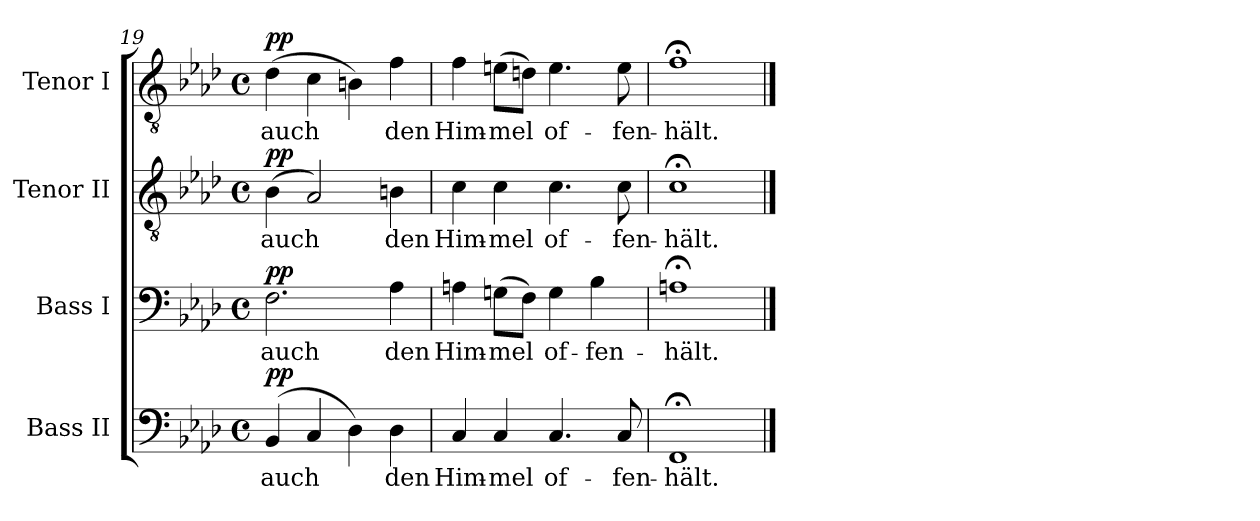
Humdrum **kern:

**kern	**text	**dynam	**kern	**text	**dynam	**kern	**text	**dynam	**kern	**text	**dynam
*part4	*part4	*part4	*part3	*part3	*part3	*part2	*part2	*part2	*part1	*part1	*part1
*staff4	*staff4	*staff4	*staff3	*staff3	*staff3	*staff2	*staff2	*staff2	*staff1	*staff1	*staff1
*I"Bass II	*	*	*I"Bass I	*	*	*I"Tenor II	*	*	*I"Tenor I	*	*
*I'B.	*	*	*I'B.	*	*	*I'T.	*	*	*I'T.	*	*
*clefF4	*	*	*clefF4	*	*	*clefGv2	*	*	*clefGv2	*	*
*	*	*	*	*	*	*ITrd7c12	*	*	*ITrd7c12	*	*
*k[b-e-a-d-]	*	*	*k[b-e-a-d-]	*	*	*k[b-e-a-d-]	*	*	*k[b-e-a-d-]	*	*
*A-:	*	*	*A-:	*	*	*A-:	*	*	*A-:	*	*
*M4/4	*	*	*M4/4	*	*	*M4/4	*	*	*M4/4	*	*
*met(c)	*	*	*met(c)	*	*	*met(c)	*	*	*met(c)	*	*
=19	=19	=19	=19	=19	=19	=19	=19	=19	=19	=19	=19
!	!LO:LY:b:color=#000000	!	!	!	!	!	!	!	!	!	!
!	!	!	!	!LO:LY:b:color=#000000	!	!	!	!	!	!	!
!	!	!	!	!	!	!	!LO:LY:b:color=#000000	!	!	!	!
!	!	!	!	!	!	!	!	!	!	!LO:LY:b:color=#000000	!
(4BB-i/	auch	pp	2.Fi\	auch	pp	(4BB-i\	auch	pp	(4D-i\	auch	pp
4Ci/	.	.	.	.	.	2AA-i/)	.	.	4Ci\	.	.
4D-i\)	.	.	.	.	.	.	.	.	4BBni\)	.	.
!	!LO:LY:b:color=#000000	!	!	!	!	!	!	!	!	!	!
!	!	!	!	!LO:LY:b:color=#000000	!	!	!	!	!	!	!
!	!	!	!	!	!	!	!LO:LY:b:color=#000000	!	!	!	!
!	!	!	!	!	!	!	!	!	!	!LO:LY:b:color=#000000	!
4D-i\	den	.	4A-i\	den	.	4BBni\	den	.	4Fi\	den	.
=20	=20	=20	=20	=20	=20	=20	=20	=20	=20	=20	=20
!	!LO:LY:b:color=#000000	!	!	!	!	!	!	!	!	!	!
!	!	!	!	!LO:LY:b:color=#000000	!	!	!	!	!	!	!
!	!	!	!	!	!	!	!LO:LY:b:color=#000000	!	!	!	!
!	!	!	!	!	!	!	!	!	!	!LO:LY:b:color=#000000	!
4Ci/	Him-	.	4Ani\	Him-	.	4Ci\	Him-	.	4Fi\	Him-	.
!	!LO:LY:b:color=#000000	!	!	!	!	!	!	!	!	!	!
!	!	!	!	!LO:LY:b:color=#000000	!	!	!	!	!	!	!
!	!	!	!	!	!	!	!LO:LY:b:color=#000000	!	!	!	!
!	!	!	!	!	!	!	!	!	!	!LO:LY:b:color=#000000	!
4Ci/	-mel	.	(8Gni\L	-mel	.	4Ci\	-mel	.	(8Eni\L	-mel	.
.	.	.	8Fi\J)	.	.	.	.	.	8Dni\J)	.	.
!	!LO:LY:b:color=#000000	!	!	!	!	!	!	!	!	!	!
!	!	!	!	!LO:LY:b:color=#000000	!	!	!	!	!	!	!
!	!	!	!	!	!	!	!LO:LY:b:color=#000000	!	!	!	!
!	!	!	!	!	!	!	!	!	!	!LO:LY:b:color=#000000	!
4.Ci/	of-	.	4Gi\	of-	.	4.Ci\	of-	.	4.Ei\	of-	.
!	!	!	!	!LO:LY:b:color=#000000	!	!	!	!	!	!	!
.	.	.	4B-i\	-fen-	.	.	.	.	.	.	.
!	!LO:LY:b:color=#000000	!	!	!	!	!	!	!	!	!	!
!	!	!	!	!	!	!	!LO:LY:b:color=#000000	!	!	!	!
!	!	!	!	!	!	!	!	!	!	!LO:LY:b:color=#000000	!
8Ci/	-fen-	.	.	.	.	8Ci\	-fen-	.	8Ei\	-fen-	.
=21	=21	=21	=21	=21	=21	=21	=21	=21	=21	=21	=21
!	!LO:LY:b:color=#000000	!	!	!	!	!	!	!	!	!	!
!	!	!	!	!LO:LY:b:color=#000000	!	!	!	!	!	!	!
!	!	!	!	!	!	!	!LO:LY:b:color=#000000	!	!	!	!
!	!	!	!	!	!	!	!	!	!	!LO:LY:b:color=#000000	!
1FF;i	-hält.	.	1An;i	-hält.	.	1C;i	-hält.	.	1F;i	-hält.	.
==	==	==	==	==	==	==	==	==	==	==	==
*-	*-	*-	*-	*-	*-	*-	*-	*-	*-	*-	*-
